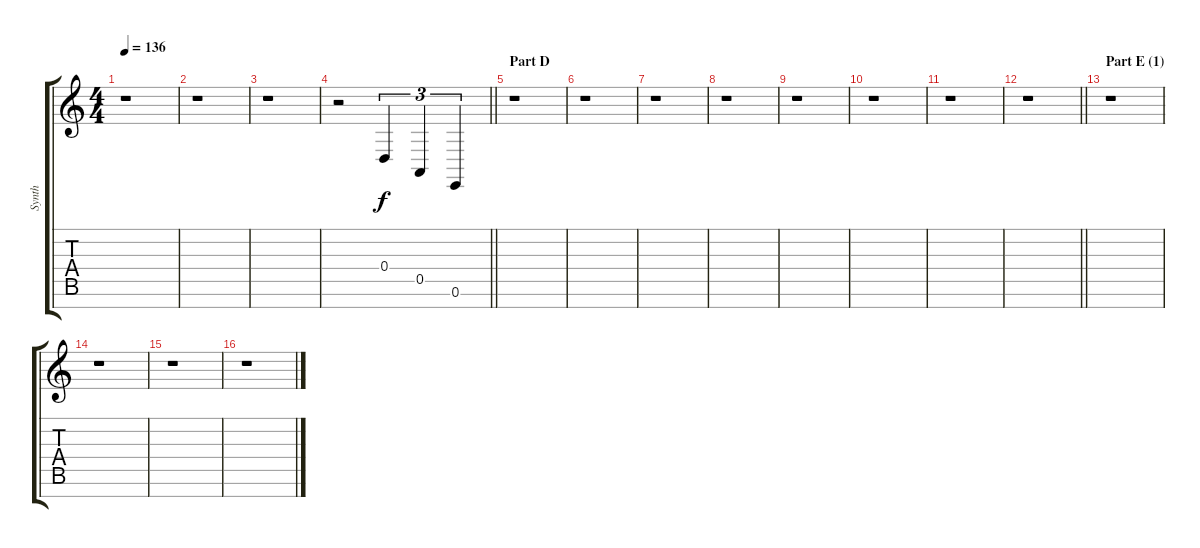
\track ("Synth" "Synth") {instrument synthstrings2}
\staff {score tabs}
\tuning (E4 B3 G3 D3 A2 E2 B1) {hide}
\ts (4 4)
\tempo 136
\clef g2
\ks c
r.1{dy f} |
r.1 |
r.1 |
\barLineRight lightlight
r.2 0.4.4{tu (3 2)} 0.5.4{tu (3 2)} 0.6.4{tu (3 2)} |
\section ("" "Part D")
r.1 |
r.1 |
r.1 |
r.1 |
r.1 |
r.1 |
r.1 |
\barLineRight lightlight
r.1 |
\section ("" "Part E (1)")
r.1 |
r.1 |
r.1 |
r.1
